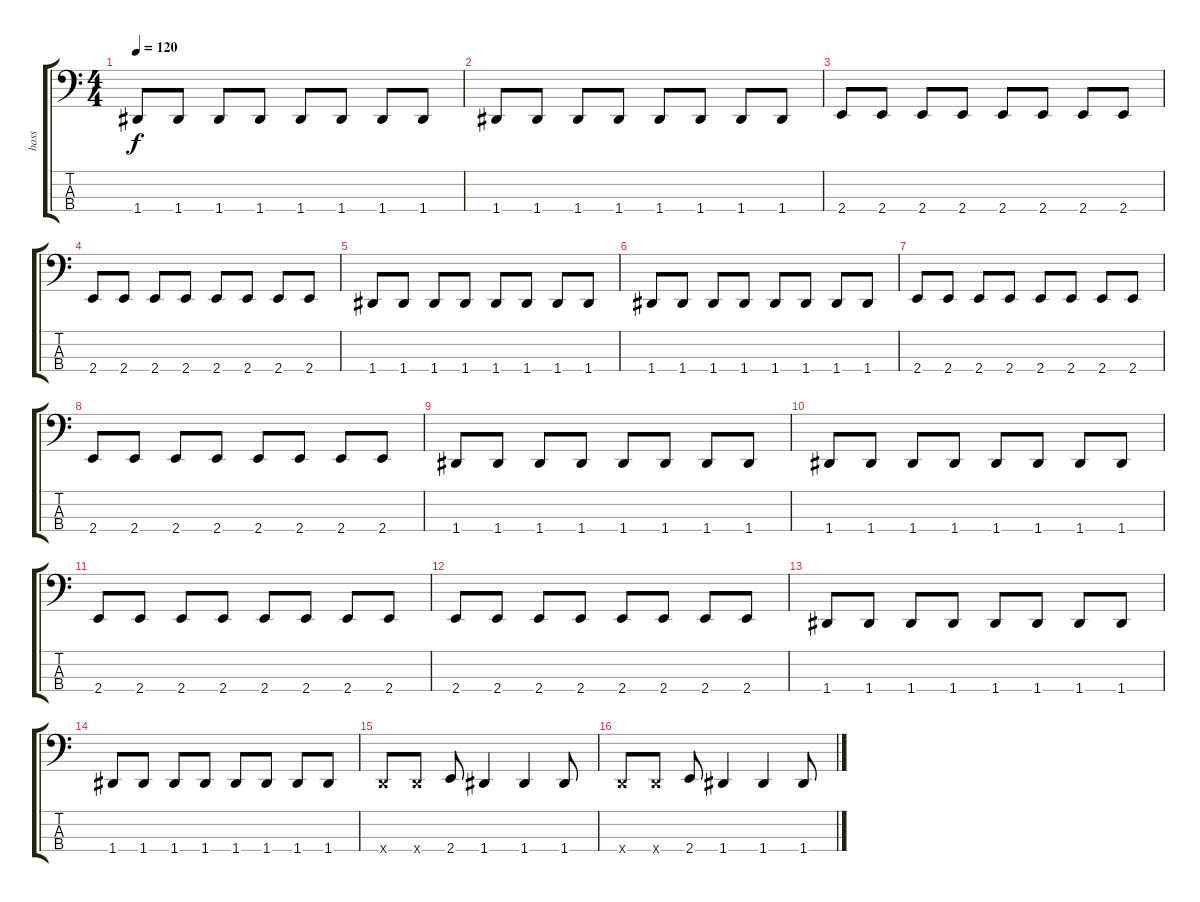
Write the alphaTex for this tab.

\track ("bass" "bass") {instrument electricbassfinger}
\staff {score tabs}
\tuning (F2 C2 G1 D1) {hide}
\ts (4 4)
\tempo 120
\clef f4
\ks c
1.4.8{dy f} 1.4.8 1.4.8 1.4.8 1.4.8 1.4.8 1.4.8 1.4.8 |
1.4.8 1.4.8 1.4.8 1.4.8 1.4.8 1.4.8 1.4.8 1.4.8 |
2.4.8 2.4.8 2.4.8 2.4.8 2.4.8 2.4.8 2.4.8 2.4.8 |
2.4.8 2.4.8 2.4.8 2.4.8 2.4.8 2.4.8 2.4.8 2.4.8 |
1.4.8 1.4.8 1.4.8 1.4.8 1.4.8 1.4.8 1.4.8 1.4.8 |
1.4.8 1.4.8 1.4.8 1.4.8 1.4.8 1.4.8 1.4.8 1.4.8 |
2.4.8 2.4.8 2.4.8 2.4.8 2.4.8 2.4.8 2.4.8 2.4.8 |
2.4.8 2.4.8 2.4.8 2.4.8 2.4.8 2.4.8 2.4.8 2.4.8 |
1.4.8 1.4.8 1.4.8 1.4.8 1.4.8 1.4.8 1.4.8 1.4.8 |
1.4.8 1.4.8 1.4.8 1.4.8 1.4.8 1.4.8 1.4.8 1.4.8 |
2.4.8 2.4.8 2.4.8 2.4.8 2.4.8 2.4.8 2.4.8 2.4.8 |
2.4.8 2.4.8 2.4.8 2.4.8 2.4.8 2.4.8 2.4.8 2.4.8 |
1.4.8 1.4.8 1.4.8 1.4.8 1.4.8 1.4.8 1.4.8 1.4.8 |
1.4.8 1.4.8 1.4.8 1.4.8 1.4.8 1.4.8 1.4.8 1.4.8 |
0.4{x}.8 0.4{x}.8 2.4.8 1.4.4 1.4.4 1.4.8 |
0.4{x}.8 0.4{x}.8 2.4.8 1.4.4 1.4.4 1.4.8
